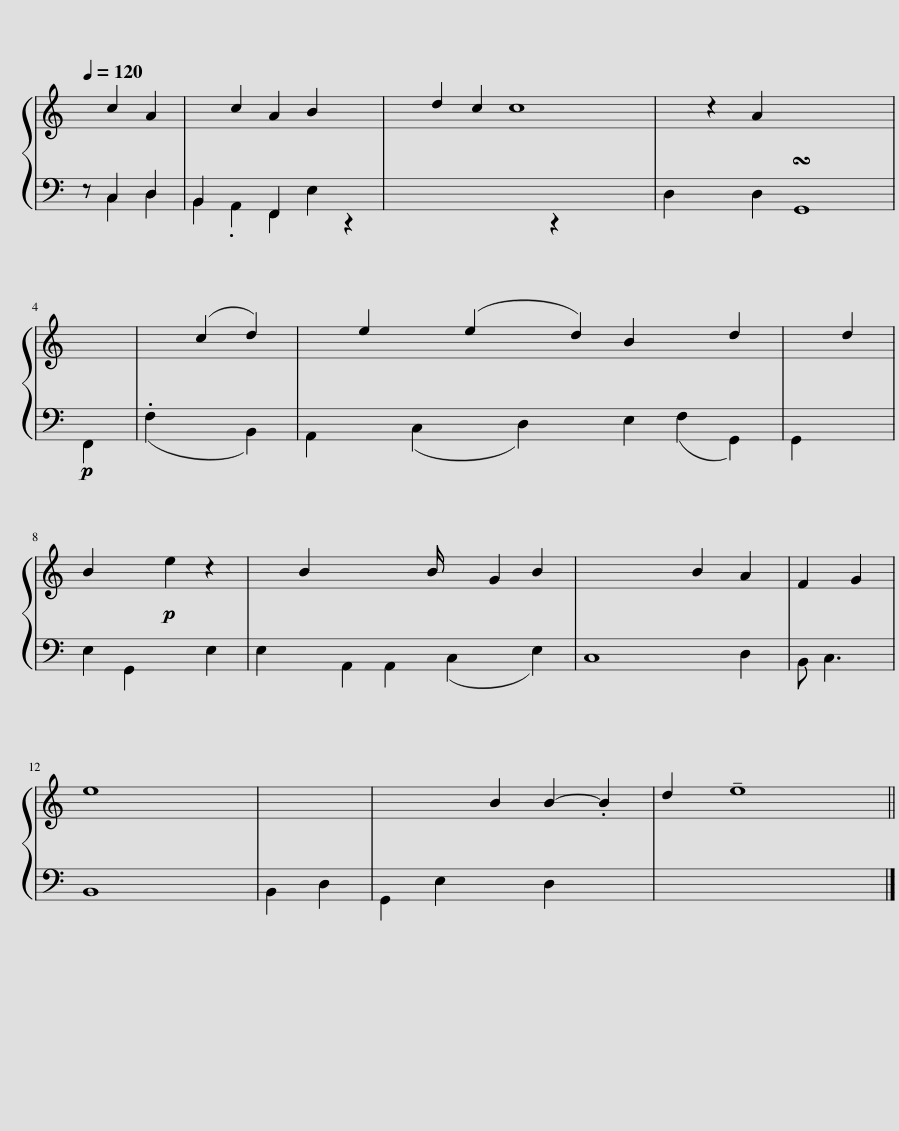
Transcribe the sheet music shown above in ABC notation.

X:1
%%score { 1 | ( 2 3 ) }
L:1/8
Q:1/4=120
M:none
I:linebreak $
K:C
V:1 treble
V:2 bass
V:3 bass
V:1
 x c2 A2 | x2 c2 A2 B2 x2 | x2 d2 c2 c8 | x2 z2 A2 x8 |$ x2 | %5
 x2 (c2 d2) | x2 e2 x2 (e2 x2 d2) B2 x2 d2 | x2 d2 |$ B2 x2!p! e2 z2 | x2 B2 x4 B/ x2 G2 B2 | %10
 x8 B2 A2 | F2 G2 |$ e8 | x4 | x4 B2 B2- .B2 | %15
 d2 !tenuto!e8 || %16
V:2
 z C,2 D,2 | B,,2 x2 F,,2 x2 z2 | x8 z2 x4 | D,2 x2 D,2 !turn!G,,8 |$!p! F,,2 | %5
 (.F,2 x2 B,,2) | A,,2 x2 (C,2 x2 D,2) x2 E,2 (F,2 G,,2) | G,,2 x2 |$ E,2 G,,2 x2 E,2 | E,2 x2 A,,2 A,,2 x/ (C,2 x2 E,2) | %10
 C,8 x2 D,2 | B,, C,3 |$ B,,8 | B,,2 D,2 | G,,2 E,2 x2 D,2 x2 | %15
 x10 || %16
V:3
 x C,2 D,2 | B,,2 .A,,2 F,,2 E,2 x2 | x14 | x14 |$ x2 | %5
 x6 | x18 | x4 |$ x8 | x29/2 | %10
 x12 | x4 |$ x8 | x4 | x10 | %15
 x10 || %16
